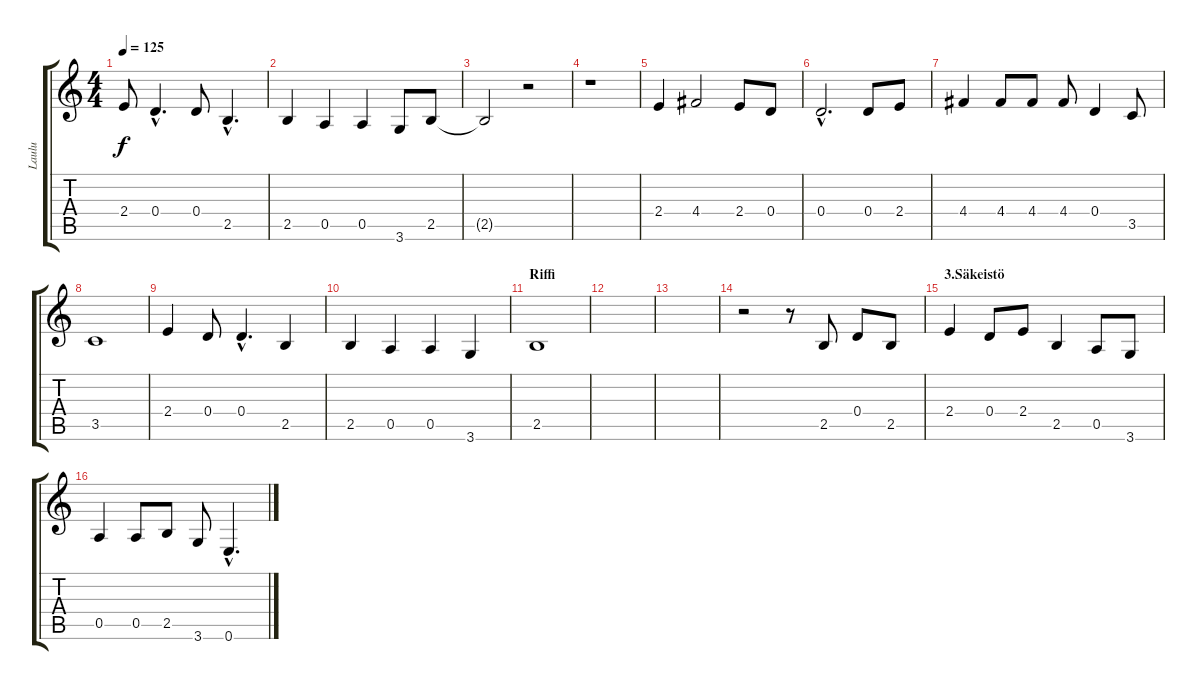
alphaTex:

\track ("Laulu" "Laulu") {instrument acousticguitarsteel}
\staff {score tabs}
\tuning (E4 B3 G3 D3 A2 E2) {hide}
\ts (4 4)
\tempo 125
\clef g2
\ks c
2.4.8{dy f} 0.4{hac}.4{d} 0.4.8 2.5{hac}.4{d} |
2.5.4 0.5.4 0.5.4 3.6.8 2.5.8 |
2.5{t}.2 r.2 |
r.1 |
2.4.4 4.4.2 2.4.8 0.4.8 |
0.4{hac}.2{d} 0.4.8 2.4.8 |
4.4.4 4.4.8 4.4.8 4.4.8 0.4.4 3.5.8 |
3.5.1 |
2.4.4 0.4.8 0.4{hac}.4{d} 2.5.4 |
2.5.4 0.5.4 0.5.4 3.6.4 |
\section ("" "Riffi")
2.5.1 |
|
|
r.2 r.8 2.5.8 0.4.8 2.5.8 |
\section ("" "3.Säkeistö")
2.4.4 0.4.8 2.4.8 2.5.4 0.5.8 3.6.8 |
0.5.4 0.5.8 2.5.8 3.6.8 0.6{hac}.4{d}
